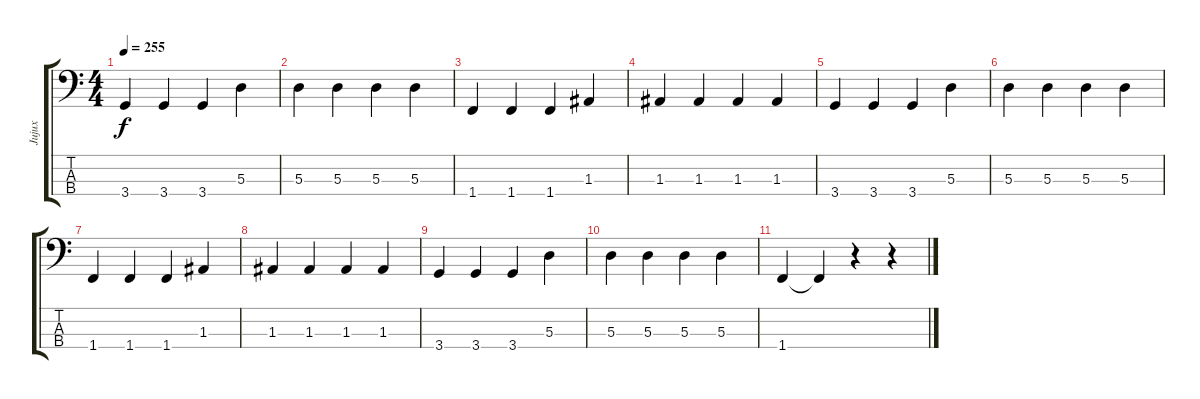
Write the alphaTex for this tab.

\track ("Jujux" "Jujux") {instrument electricbassfinger}
\staff {score tabs}
\tuning (G2 D2 A1 E1) {hide}
\ts (4 4)
\tempo 255
\clef f4
\ks c
3.4.4{dy f} 3.4.4 3.4.4 5.3.4 |
5.3.4 5.3.4 5.3.4 5.3.4 |
1.4.4 1.4.4 1.4.4 1.3.4 |
1.3.4 1.3.4 1.3.4 1.3.4 |
3.4.4 3.4.4 3.4.4 5.3.4 |
5.3.4 5.3.4 5.3.4 5.3.4 |
1.4.4 1.4.4 1.4.4 1.3.4 |
1.3.4 1.3.4 1.3.4 1.3.4 |
3.4.4 3.4.4 3.4.4 5.3.4 |
5.3.4 5.3.4 5.3.4 5.3.4 |
1.4.4 1.4{t}.4 r.4 r.4
